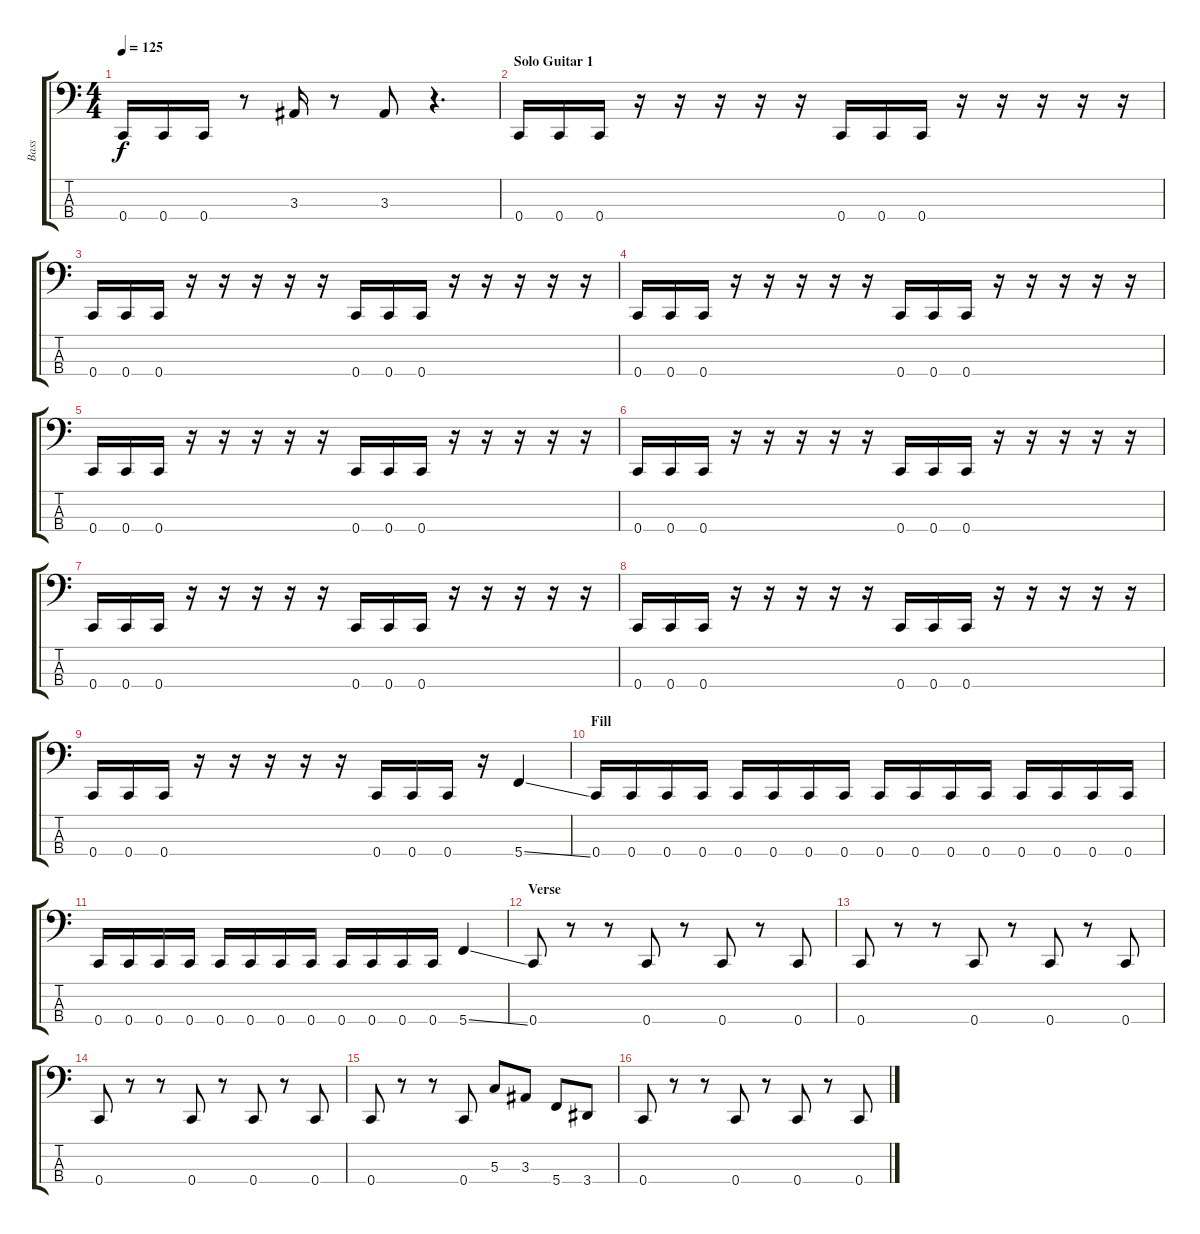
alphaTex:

\track ("Bass" "Bass") {instrument electricbasspick}
\staff {score tabs}
\tuning (F2 C2 G1 C1) {hide}
\ts (4 4)
\tempo 125
\clef f4
\ks c
0.4.16{dy f} 0.4.16 0.4.16 r.8 3.3.16 r.8 3.3.8 r.4{d} |
\section ("" "Solo Guitar 1")
0.4.16 0.4.16 0.4.16 r.16 r.16 r.16 r.16 r.16 0.4.16 0.4.16 0.4.16 r.16 r.16 r.16 r.16 r.16 |
0.4.16 0.4.16 0.4.16 r.16 r.16 r.16 r.16 r.16 0.4.16 0.4.16 0.4.16 r.16 r.16 r.16 r.16 r.16 |
0.4.16 0.4.16 0.4.16 r.16 r.16 r.16 r.16 r.16 0.4.16 0.4.16 0.4.16 r.16 r.16 r.16 r.16 r.16 |
0.4.16 0.4.16 0.4.16 r.16 r.16 r.16 r.16 r.16 0.4.16 0.4.16 0.4.16 r.16 r.16 r.16 r.16 r.16 |
0.4.16 0.4.16 0.4.16 r.16 r.16 r.16 r.16 r.16 0.4.16 0.4.16 0.4.16 r.16 r.16 r.16 r.16 r.16 |
0.4.16 0.4.16 0.4.16 r.16 r.16 r.16 r.16 r.16 0.4.16 0.4.16 0.4.16 r.16 r.16 r.16 r.16 r.16 |
0.4.16 0.4.16 0.4.16 r.16 r.16 r.16 r.16 r.16 0.4.16 0.4.16 0.4.16 r.16 r.16 r.16 r.16 r.16 |
0.4.16 0.4.16 0.4.16 r.16 r.16 r.16 r.16 r.16 0.4.16 0.4.16 0.4.16 r.16 5.4{ss}.4 |
\section ("" "Fill")
0.4.16 0.4.16 0.4.16 0.4.16 0.4.16 0.4.16 0.4.16 0.4.16 0.4.16 0.4.16 0.4.16 0.4.16 0.4.16 0.4.16 0.4.16 0.4.16 |
0.4.16 0.4.16 0.4.16 0.4.16 0.4.16 0.4.16 0.4.16 0.4.16 0.4.16 0.4.16 0.4.16 0.4.16 5.4{ss}.4 |
\section ("" "Verse")
0.4.8 r.8 r.8 0.4.8 r.8 0.4.8 r.8 0.4.8 |
0.4.8 r.8 r.8 0.4.8 r.8 0.4.8 r.8 0.4.8 |
0.4.8 r.8 r.8 0.4.8 r.8 0.4.8 r.8 0.4.8 |
0.4.8 r.8 r.8 0.4.8 5.3.8 3.3.8 5.4.8 3.4.8 |
0.4.8 r.8 r.8 0.4.8 r.8 0.4.8 r.8 0.4.8
